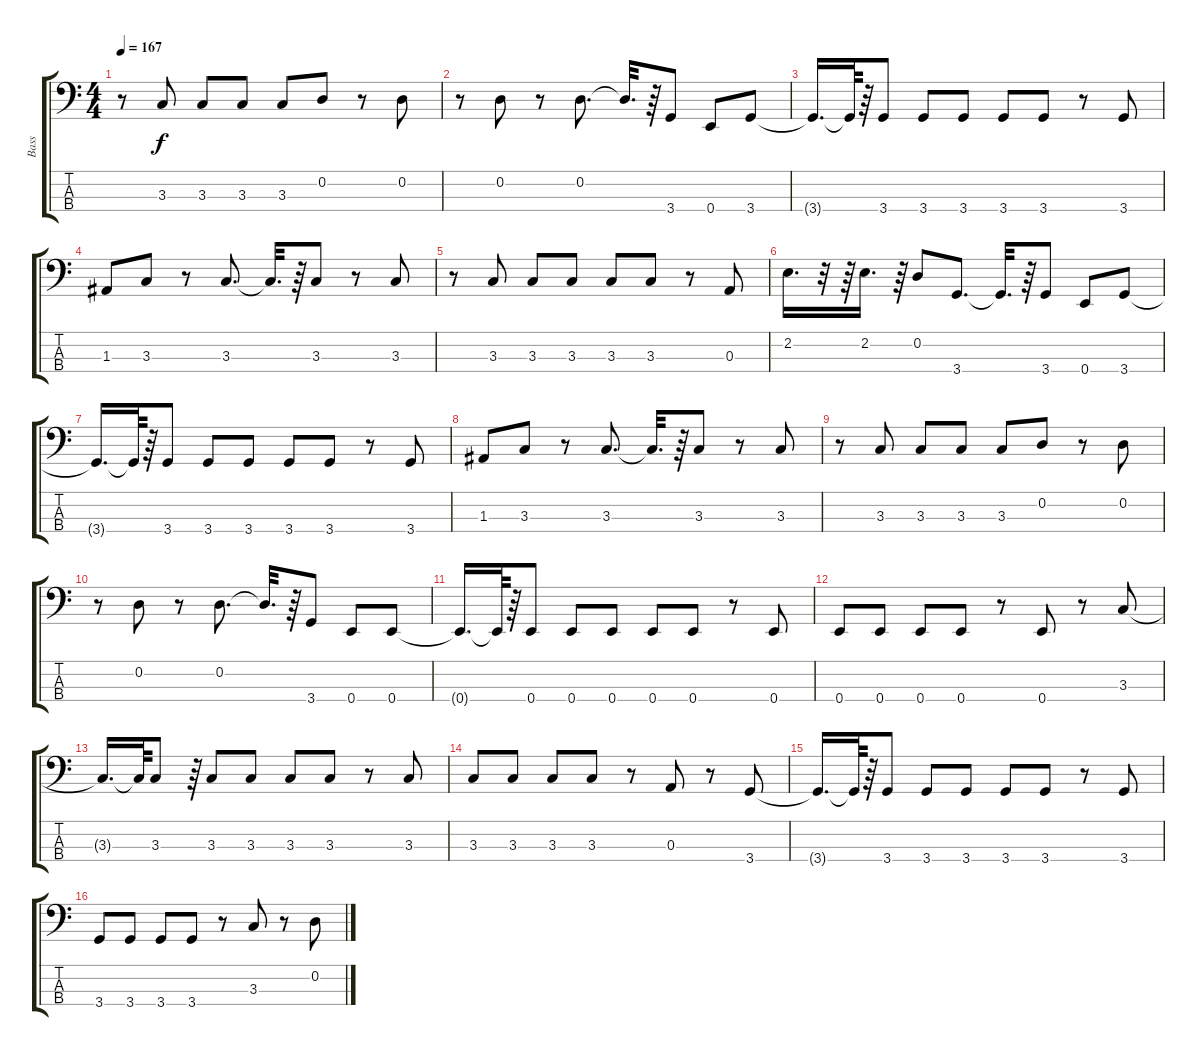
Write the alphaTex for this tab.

\track ("Bass" "Bass") {instrument slapbass2}
\staff {score tabs}
\tuning (G2 D2 A1 E1) {hide}
\ts (4 4)
\tempo 167
\clef f4
\ks c
r.8{dy f} 3.3.8 3.3.8 3.3.8 3.3.8 0.2.8 r.8 0.2.8 |
r.8 0.2.8 r.8 0.2.8{d} 0.2{t}.32{d} r.64 3.4.8 0.4.8 3.4.8 |
3.4{t}.16{d} 3.4{t}.64 r.64 3.4.8 3.4.8 3.4.8 3.4.8 3.4.8 r.8 3.4.8 |
1.3.8 3.3.8 r.8 3.3.8{d} 3.3{t}.32{d} r.64 3.3.8 r.8 3.3.8 |
r.8 3.3.8 3.3.8 3.3.8 3.3.8 3.3.8 r.8 0.3.8 |
2.2.16{d} r.32 r.64 2.2.16{d} r.64 0.2.8 3.4.8{d} 3.4{t}.32{d} r.64 3.4.8 0.4.8 3.4.8 |
3.4{t}.16{d} 3.4{t}.64 r.64 3.4.8 3.4.8 3.4.8 3.4.8 3.4.8 r.8 3.4.8 |
1.3.8 3.3.8 r.8 3.3.8{d} 3.3{t}.32{d} r.64 3.3.8 r.8 3.3.8 |
r.8 3.3.8 3.3.8 3.3.8 3.3.8 0.2.8 r.8 0.2.8 |
r.8 0.2.8 r.8 0.2.8{d} 0.2{t}.32{d} r.64 3.4.8 0.4.8 0.4.8 |
0.4{t}.16{d} 0.4{t}.64 r.64 0.4.8 0.4.8 0.4.8 0.4.8 0.4.8 r.8 0.4.8 |
0.4.8 0.4.8 0.4.8 0.4.8 r.8 0.4.8 r.8 3.3.8 |
3.3{t}.16{d} 3.3{t}.64 3.3.8 r.64 3.3.8 3.3.8 3.3.8 3.3.8 r.8 3.3.8 |
3.3.8 3.3.8 3.3.8 3.3.8 r.8 0.3.8 r.8 3.4.8 |
3.4{t}.16{d} 3.4{t}.64 r.64 3.4.8 3.4.8 3.4.8 3.4.8 3.4.8 r.8 3.4.8 |
3.4.8 3.4.8 3.4.8 3.4.8 r.8 3.3.8 r.8 0.2.8
